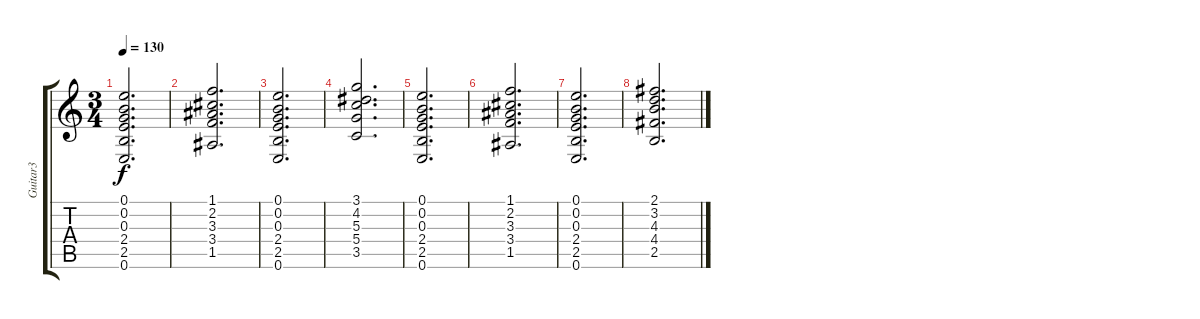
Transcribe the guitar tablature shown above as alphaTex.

\track ("Guitar3" "Guitar3") {instrument distortionguitar}
\staff {score tabs}
\tuning (E4 B3 G3 D3 A2 E2) {hide}
\ts (3 4)
\tempo 130
\clef g2
\ks c
(0.1 0.2 0.3 2.4 2.5 0.6).2{d dy f} |
(1.1 2.2 3.3 3.4 1.5).2{d} |
(0.1 0.2 0.3 2.4 2.5 0.6).2{d} |
(3.1 4.2 5.3 5.4 3.5).2{d} |
(0.1 0.2 0.3 2.4 2.5 0.6).2{d} |
(1.1 2.2 3.3 3.4 1.5).2{d} |
(0.1 0.2 0.3 2.4 2.5 0.6).2{d} |
(2.1 3.2 4.3 4.4 2.5).2{d}
